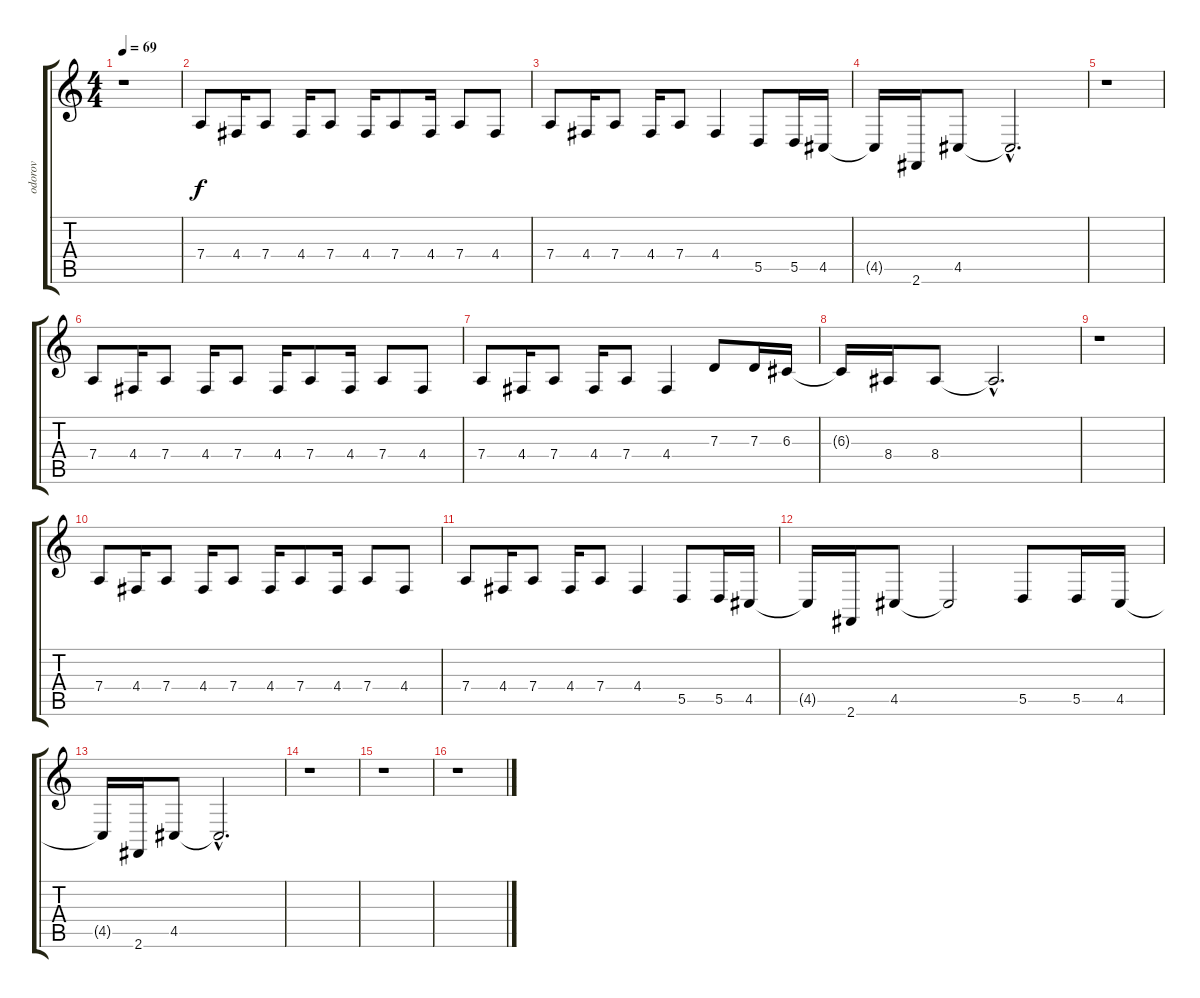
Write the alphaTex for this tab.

\track ("odorov - Vocals" "odorov") {instrument cello}
\staff {score tabs}
\tuning (E4 B3 G3 D3 A2 E2) {hide}
\ts (4 4)
\tempo 69
\clef g2
\ks c
r.1{dy f} |
7.4.8{volume 15} 4.4.16 7.4.8 4.4.16 7.4.8 4.4.16 7.4.8 4.4.16 7.4.8 4.4.8 |
7.4.8 4.4.16 7.4.8 4.4.16 7.4.8 4.4.4 5.5.8 5.5.16 4.5.16 |
4.5{t}.16 2.6.16 4.5.8 4.5{hac t}.2{d volume 1} |
r.1 |
7.4.8{volume 15} 4.4.16 7.4.8 4.4.16 7.4.8 4.4.16 7.4.8 4.4.16 7.4.8 4.4.8 |
7.4.8 4.4.16 7.4.8 4.4.16 7.4.8 4.4.4 7.3.8 7.3.16 6.3.16 |
6.3{t}.16 8.4.16 8.4.8 8.4{hac t}.2{d volume 1} |
r.1 |
7.4.8{volume 15} 4.4.16 7.4.8 4.4.16 7.4.8 4.4.16 7.4.8 4.4.16 7.4.8 4.4.8 |
7.4.8 4.4.16 7.4.8 4.4.16 7.4.8 4.4.4 5.5.8 5.5.16 4.5.16 |
4.5{t}.16 2.6.16 4.5.8 4.5{t}.2{volume 1} 5.5.8{volume 15} 5.5.16 4.5.16 |
4.5{t}.16 2.6.16 4.5.8 4.5{hac t}.2{d volume 1} |
r.1 |
r.1 |
r.1
